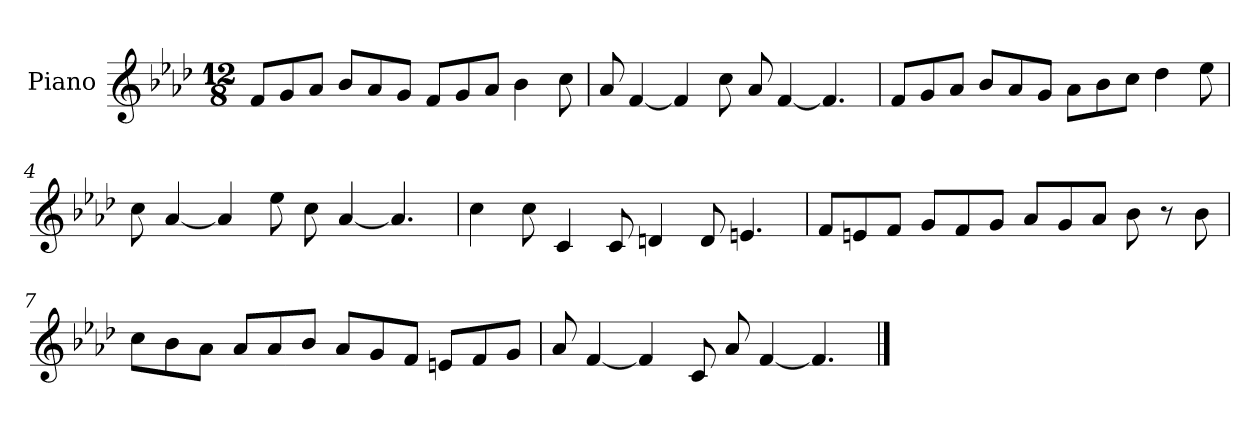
**kern
*part1
*staff1
*I"Piano
*I'Pno
*clefG2
*k[b-e-a-d-]
*M12/8
=1
8f/L
8g/
8a-/J
8b-/L
8a-/
8g/J
8f/L
8g/
8a-/J
4b-\
8cc\
=2
8a-/
[4f/
4f/]
8cc\
8a-/
[4f/
4.f/]
=3
8f/L
8g/
8a-/J
8b-/L
8a-/
8g/J
8a-\L
8b-\
8cc\J
4dd-\
8ee-\
=4
8cc\
[4a-/
4a-/]
8ee-\
8cc\
[4a-/
4.a-/]
=5
4cc\
8cc\
4c/
8c/
4dn/
8d/
4.en/
=6
8f/L
8en/
8f/J
8g/L
8f/
8g/J
8a-/L
8g/
8a-/J
8b-\
8r
8b-\
=7
8cc\L
8b-\
8a-\J
8a-/L
8a-/
8b-/J
8a-/L
8g/
8f/J
8en/L
8f/
8g/J
=8
8a-/
[4f/
4f/]
8c/
8a-/
[4f/
4.f/]
==
*-
